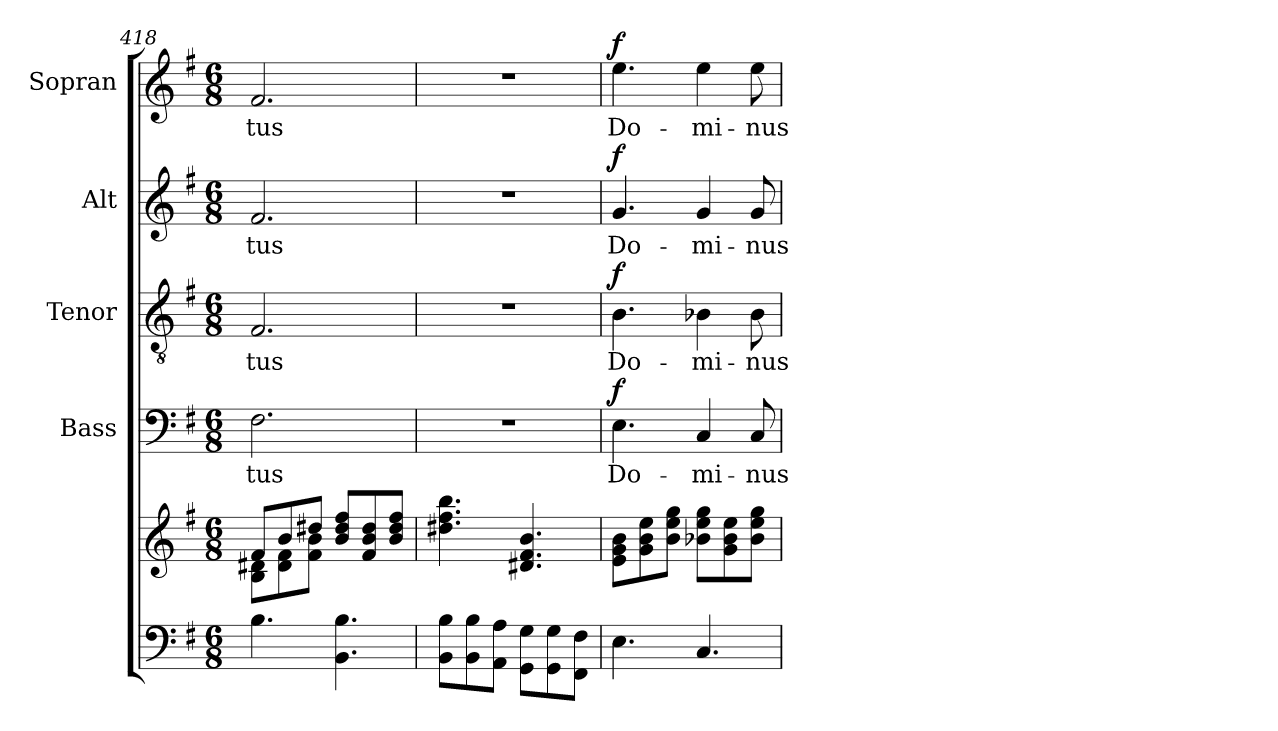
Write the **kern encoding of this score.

**kern	**kern	**kern	**text	**dynam	**kern	**text	**dynam	**kern	**text	**dynam	**kern	**text	**dynam
*part5	*part5	*part4	*part4	*part4	*part3	*part3	*part3	*part2	*part2	*part2	*part1	*part1	*part1
*staff6	*staff5	*staff4	*staff4	*staff4	*staff3	*staff3	*staff3	*staff2	*staff2	*staff2	*staff1	*staff1	*staff1
*	*	*I"Bass	*	*	*I"Tenor	*	*	*I"Alt	*	*	*I"Sopran	*	*
*	*	*I'B.	*	*	*I'T.	*	*	*I'A.	*	*	*I'S.	*	*
!!LO:PB:g=z
*clefF4	*clefG2	*clefF4	*	*	*clefGv2	*	*	*clefG2	*	*	*clefG2	*	*
*k[f#]	*k[f#]	*k[f#]	*	*	*k[f#]	*	*	*k[f#]	*	*	*k[f#]	*	*
*G:	*G:	*G:	*	*	*G:	*	*	*G:	*	*	*G:	*	*
*M6/8	*M6/8	*M6/8	*	*	*M6/8	*	*	*M6/8	*	*	*M6/8	*	*
=418	=418	=418	=418	=418	=418	=418	=418	=418	=418	=418	=418	=418	=418
*	*^	*	*	*	*	*	*	*	*	*	*	*	*
!	!	!	!	!LO:LY:b	!	!	!LO:LY:b	!	!	!LO:LY:b	!	!	!LO:LY:b	!
4.B\	8f#/L	8B\ 8d#X\L	2.F#\	-tus	.	2.F#/	-tus	.	2.f#/	-tus	.	2.f#/	-tus	.
.	8b/	8d#\ 8f#\	.	.	.	.	.	.	.	.	.	.	.	.
.	8dd#X/J	8f#\ 8b\J	.	.	.	.	.	.	.	.	.	.	.	.
4.BB\ 4.B\	8b/ 8dd#/ 8ff#/L	4.ryy	.	.	.	.	.	.	.	.	.	.	.	.
.	8f#/ 8b/ 8dd#/	.	.	.	.	.	.	.	.	.	.	.	.	.
.	8b/ 8dd#/ 8ff#/J	.	.	.	.	.	.	.	.	.	.	.	.	.
*	*v	*v	*	*	*	*	*	*	*	*	*	*	*	*
=419	=419	=419	=419	=419	=419	=419	=419	=419	=419	=419	=419	=419	=419
8BB\ 8B\L	4.dd#X\ 4.ff#\ 4.bb\	2.r	.	.	2.r	.	.	2.r	.	.	2.r	.	.
8BB\ 8B\	.	.	.	.	.	.	.	.	.	.	.	.	.
8AA\ 8A\J	.	.	.	.	.	.	.	.	.	.	.	.	.
8GG\ 8G\L	4.d#X/ 4.f#/ 4.b/	.	.	.	.	.	.	.	.	.	.	.	.
8GG\ 8G\	.	.	.	.	.	.	.	.	.	.	.	.	.
8FF#\ 8F#\J	.	.	.	.	.	.	.	.	.	.	.	.	.
=420	=420	=420	=420	=420	=420	=420	=420	=420	=420	=420	=420	=420	=420
!	!	!	!LO:LY:b	!LO:DY:a	!	!LO:LY:b	!LO:DY:a	!	!LO:LY:b	!LO:DY:a	!	!LO:LY:b	!LO:DY:a
4.E\	8e\ 8g\ 8b\L	4.E\	Do-	f	4.B\	Do-	f	4.g/	Do-	f	4.ee\	Do-	f
.	8g\ 8b\ 8ee\	.	.	.	.	.	.	.	.	.	.	.	.
.	8b\ 8ee\ 8gg\J	.	.	.	.	.	.	.	.	.	.	.	.
!	!	!	!LO:LY:b	!	!	!LO:LY:b	!	!	!LO:LY:b	!	!	!LO:LY:b	!
4.C/	8b-X\ 8ee\ 8gg\L	4C/	-mi-	.	4B-X\	-mi-	.	4g/	-mi-	.	4ee\	-mi-	.
.	8g\ 8b-\ 8ee\	.	.	.	.	.	.	.	.	.	.	.	.
!	!	!	!LO:LY:b	!	!	!LO:LY:b	!	!	!LO:LY:b	!	!	!LO:LY:b	!
.	8b-\ 8ee\ 8gg\J	8C/	-nus	.	8B-\	-nus	.	8g/	-nus	.	8ee\	-nus	.
=	=	=	=	=	=	=	=	=	=	=	=	=	=
*-	*-	*-	*-	*-	*-	*-	*-	*-	*-	*-	*-	*-	*-
